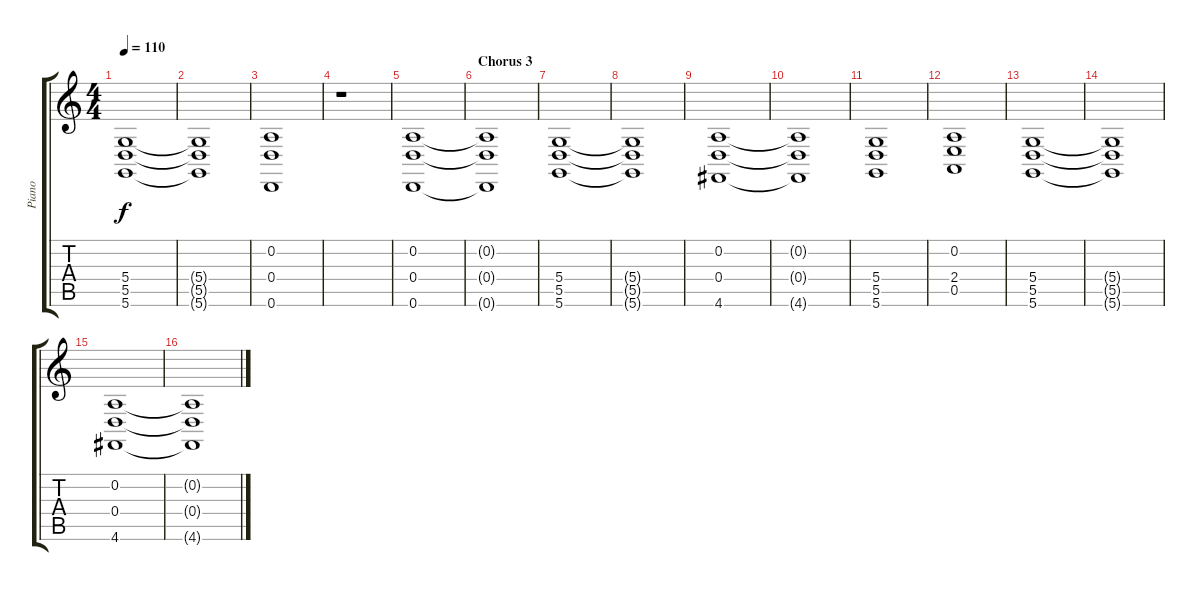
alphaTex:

\track ("Piano" "Piano") {instrument acousticgrandpiano}
\staff {score tabs}
\tuning (D4 A3 Gb3 D3 A2 D2) {hide}
\ts (4 4)
\tempo 110
\clef g2
\ks c
(5.4 5.5 5.6).1{dy f} |
(5.4{t} 5.5{t} 5.6{t}).1 |
(0.2 0.4 0.6).1 |
r.1 |
(0.2 0.4 0.6).1 |
\section ("" "Chorus 3")
(0.2{t} 0.4{t} 0.6{t}).1 |
(5.4 5.5 5.6).1 |
(5.4{t} 5.5{t} 5.6{t}).1 |
(0.2 0.4 4.6).1 |
(0.2{t} 0.4{t} 4.6{t}).1 |
(5.4 5.5 5.6).1 |
(0.2 2.4 0.5).1 |
(5.4 5.5 5.6).1 |
(5.4{t} 5.5{t} 5.6{t}).1 |
(0.2 0.4 4.6).1 |
(0.2{t} 0.4{t} 4.6{t}).1
